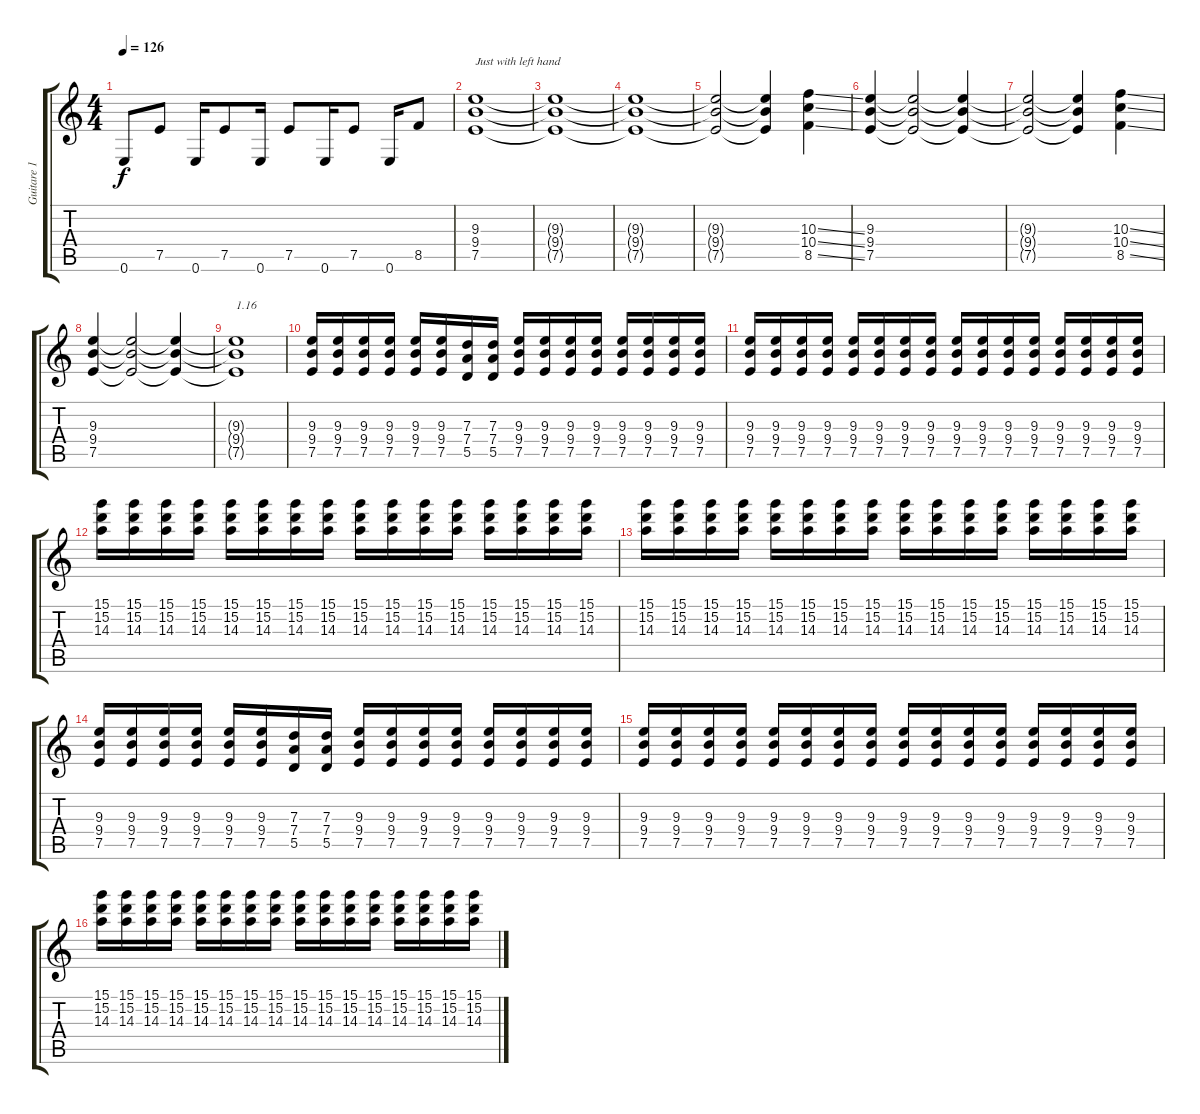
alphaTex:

\track ("Guitare 1" "Guitare 1") {instrument distortionguitar}
\staff {score tabs}
\tuning (E4 B3 G3 D3 A2 E2) {hide}
\ts (4 4)
\tempo 126
\clef g2
\ks c
0.6.8{dy f} 7.5.8 0.6.16 7.5.8 0.6.16 7.5.8 0.6.16 7.5.8 0.6.16 8.5.8 |
(9.3 9.4 7.5).1{txt "Just with left hand"} |
(9.3{t} 9.4{t} 7.5{t}).1 |
(9.3{t} 9.4{t} 7.5{t}).1 |
(9.3{t} 9.4{t} 7.5{t}).2 (9.3{t} 9.4{t} 7.5{t}).4 (10.3{ss} 10.4{ss} 8.5{ss}).4 |
(9.3 9.4 7.5).4 (9.3{t} 9.4{t} 7.5{t}).2 (9.3{t} 9.4{t} 7.5{t}).4 |
(9.3{t} 9.4{t} 7.5{t}).2 (9.3{t} 9.4{t} 7.5{t}).4 (10.3{ss} 10.4{ss} 8.5{ss}).4 |
(9.3 9.4 7.5).4 (9.3{t} 9.4{t} 7.5{t}).2 (9.3{t} 9.4{t} 7.5{t}).4 |
(9.3{t} 9.4{t} 7.5{t}).1{txt "1.16"} |
(9.3 9.4 7.5).16 (9.3 9.4 7.5).16 (9.3 9.4 7.5).16 (9.3 9.4 7.5).16 (9.3 9.4 7.5).16 (9.3 9.4 7.5).16 (7.3 7.4 5.5).16 (7.3 7.4 5.5).16 (9.3 9.4 7.5).16 (9.3 9.4 7.5).16 (9.3 9.4 7.5).16 (9.3 9.4 7.5).16 (9.3 9.4 7.5).16 (9.3 9.4 7.5).16 (9.3 9.4 7.5).16 (9.3 9.4 7.5).16 |
(9.3 9.4 7.5).16 (9.3 9.4 7.5).16 (9.3 9.4 7.5).16 (9.3 9.4 7.5).16 (9.3 9.4 7.5).16 (9.3 9.4 7.5).16 (9.3 9.4 7.5).16 (9.3 9.4 7.5).16 (9.3 9.4 7.5).16 (9.3 9.4 7.5).16 (9.3 9.4 7.5).16 (9.3 9.4 7.5).16 (9.3 9.4 7.5).16 (9.3 9.4 7.5).16 (9.3 9.4 7.5).16 (9.3 9.4 7.5).16 |
(15.1 15.2 14.3).16 (15.1 15.2 14.3).16 (15.1 15.2 14.3).16 (15.1 15.2 14.3).16 (15.1 15.2 14.3).16 (15.1 15.2 14.3).16 (15.1 15.2 14.3).16 (15.1 15.2 14.3).16 (15.1 15.2 14.3).16 (15.1 15.2 14.3).16 (15.1 15.2 14.3).16 (15.1 15.2 14.3).16 (15.1 15.2 14.3).16 (15.1 15.2 14.3).16 (15.1 15.2 14.3).16 (15.1 15.2 14.3).16 |
(15.1 15.2 14.3).16 (15.1 15.2 14.3).16 (15.1 15.2 14.3).16 (15.1 15.2 14.3).16 (15.1 15.2 14.3).16 (15.1 15.2 14.3).16 (15.1 15.2 14.3).16 (15.1 15.2 14.3).16 (15.1 15.2 14.3).16 (15.1 15.2 14.3).16 (15.1 15.2 14.3).16 (15.1 15.2 14.3).16 (15.1 15.2 14.3).16 (15.1 15.2 14.3).16 (15.1 15.2 14.3).16 (15.1 15.2 14.3).16 |
(9.3 9.4 7.5).16 (9.3 9.4 7.5).16 (9.3 9.4 7.5).16 (9.3 9.4 7.5).16 (9.3 9.4 7.5).16 (9.3 9.4 7.5).16 (7.3 7.4 5.5).16 (7.3 7.4 5.5).16 (9.3 9.4 7.5).16 (9.3 9.4 7.5).16 (9.3 9.4 7.5).16 (9.3 9.4 7.5).16 (9.3 9.4 7.5).16 (9.3 9.4 7.5).16 (9.3 9.4 7.5).16 (9.3 9.4 7.5).16 |
(9.3 9.4 7.5).16 (9.3 9.4 7.5).16 (9.3 9.4 7.5).16 (9.3 9.4 7.5).16 (9.3 9.4 7.5).16 (9.3 9.4 7.5).16 (9.3 9.4 7.5).16 (9.3 9.4 7.5).16 (9.3 9.4 7.5).16 (9.3 9.4 7.5).16 (9.3 9.4 7.5).16 (9.3 9.4 7.5).16 (9.3 9.4 7.5).16 (9.3 9.4 7.5).16 (9.3 9.4 7.5).16 (9.3 9.4 7.5).16 |
(15.1 15.2 14.3).16 (15.1 15.2 14.3).16 (15.1 15.2 14.3).16 (15.1 15.2 14.3).16 (15.1 15.2 14.3).16 (15.1 15.2 14.3).16 (15.1 15.2 14.3).16 (15.1 15.2 14.3).16 (15.1 15.2 14.3).16 (15.1 15.2 14.3).16 (15.1 15.2 14.3).16 (15.1 15.2 14.3).16 (15.1 15.2 14.3).16 (15.1 15.2 14.3).16 (15.1 15.2 14.3).16 (15.1 15.2 14.3).16
